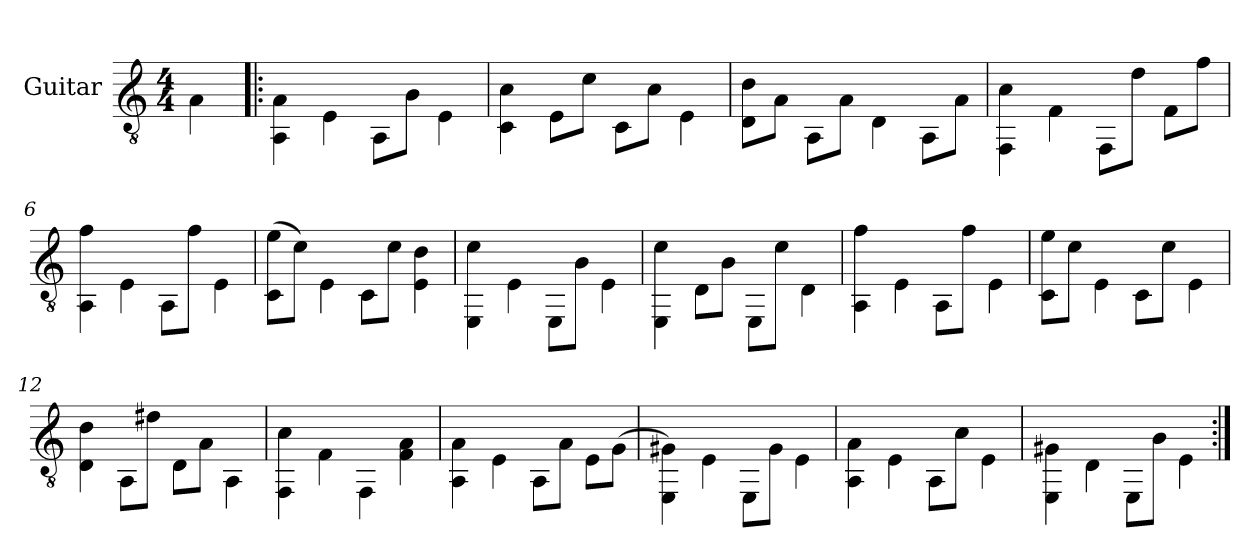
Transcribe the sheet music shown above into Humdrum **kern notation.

**kern
*part1
*staff1
*I"Guitar
*I'Guit.
*stria6
*clefGv2
*k[]
*M4/4
*MM130
=1
4A\
=2!|:
4AA\ 4A\
4E\
8AA\L
8B\J
4E\
=3
4C\ 4c\
8E\L
8e\J
8C\L
8c\J
4E\
=4
8D\ 8d\L
8A\J
8AA\L
8A\J
4D\
8AA\L
8A\J
=5
4FF\ 4c\
4F\
8FF\L
8f\J
8F\L
8a\J
=6
4AA\ 4a\
4E\
8AA\L
8a\J
4E\
=7
(>8C\ 8g\L
8e\J)
4E\
8C\L
8e\J
4E\ 4d\
=8
4EE\ 4e\
4E\
8EE\L
8B\J
4E\
=9
4EE\ 4e\
8D\L
8B\J
8EE\L
8e\J
4D\
=10
4AA\ 4a\
4E\
8AA\L
8a\J
4E\
=11
8C\ 8g\L
8e\J
4E\
8C\L
8e\J
4E\
=12
4D\ 4d\
8AA\L
8f#X\J
8D\L
8A\J
4AA\
=13
4FF\ 4c\
4F\
4FF\
4F\ 4A\
=14
4AA\ 4A\
4E\
8AA\L
8A\J
8E\L
(>8G\J
=15
4EE\ 4G#X\)
4E\
8EE\L
8G#\J
4E\
=16
4AA\ 4A\
4E\
8AA\L
8c\J
4E\
=17
4EE\ 4G#X\
4D\
8EE\L
8B\J
4E\
=:|!
*-
